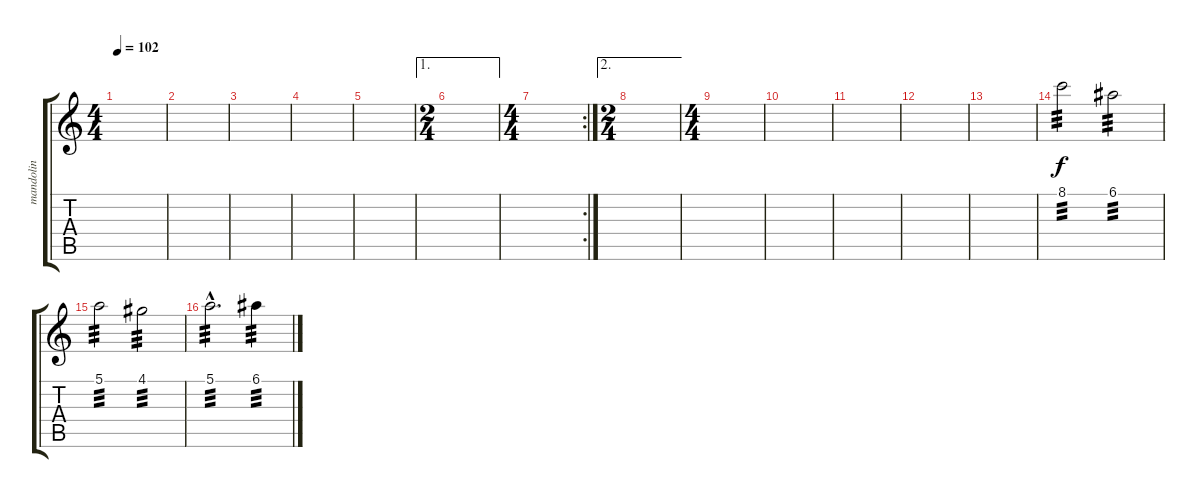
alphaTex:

\track ("mandolin" "mandolin") {instrument banjo}
\staff {score tabs}
\tuning (E4 B3 G3 D3 A2 E2) {hide}
\displaytranspose 12
\ts (4 4)
\tempo 102
\clef g2
\ks c
|
|
|
|
|
\ae 1
\ts (2 4)
|
\rc 2
\ts (4 4)
|
\ae 2
\ts (2 4)
|
\ts (4 4)
|
|
|
|
|
8.1.2{tp 3} 6.1.2{tp 3} |
5.1.2{tp 3} 4.1.2{tp 3} |
5.1{hac}.2{d tp 3} 6.1.4{tp 3}
